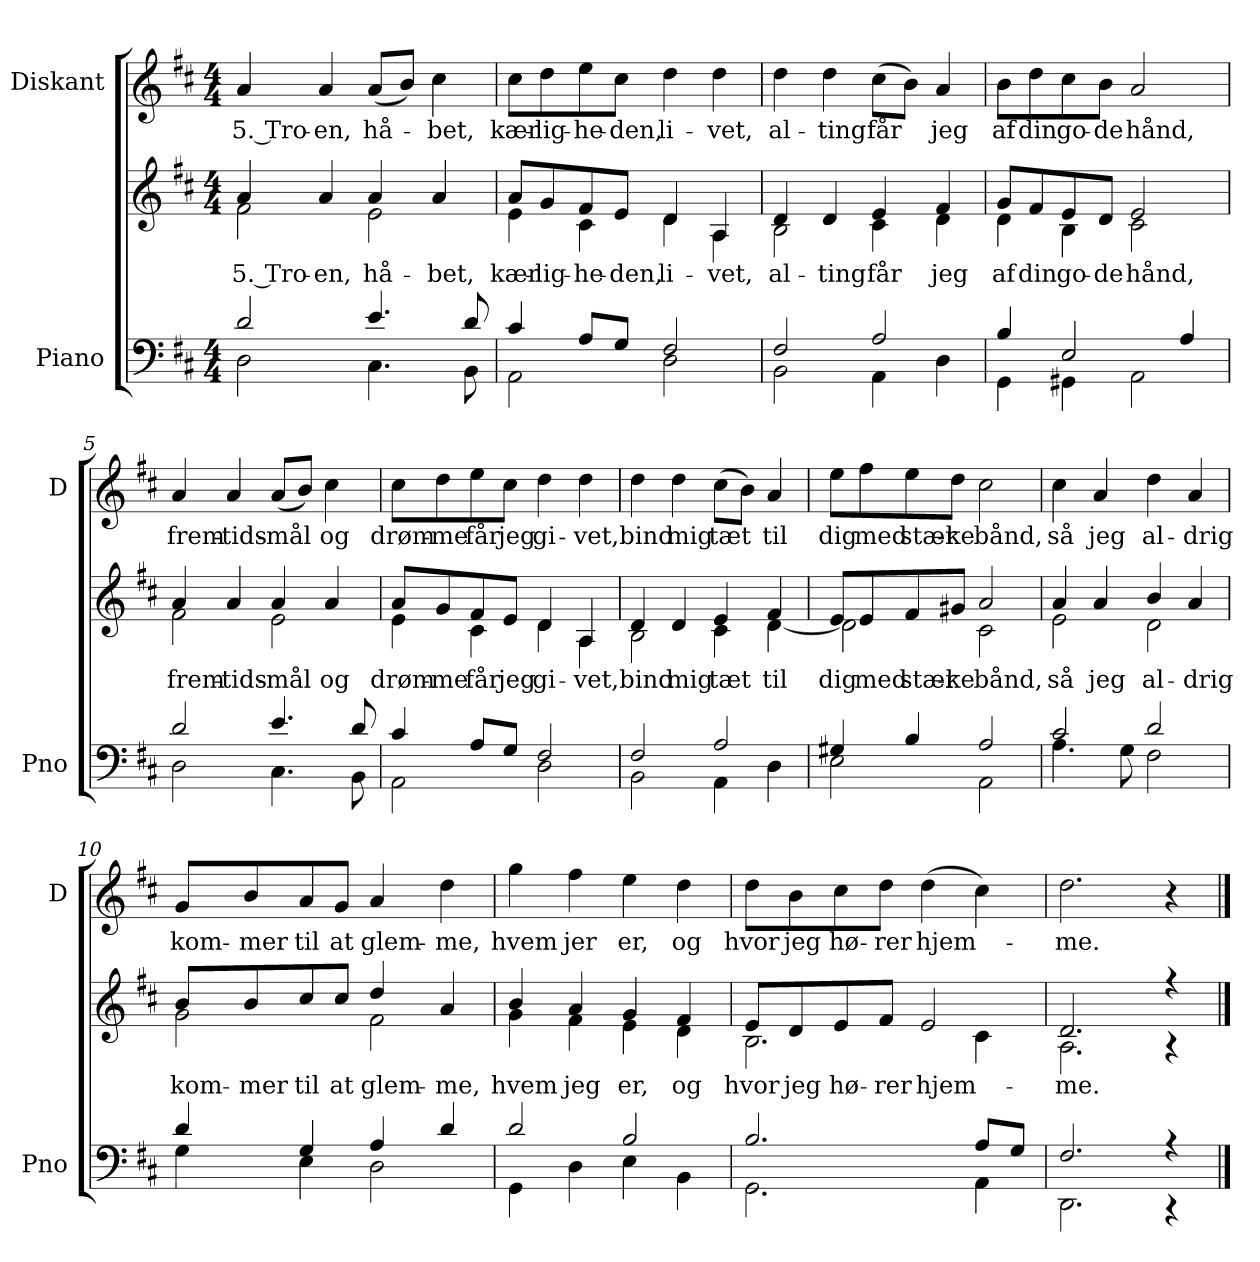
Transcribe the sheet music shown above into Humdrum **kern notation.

**kern	**kern	**text	**kern	**text
*part2	*part2	*part2	*part1	*part1
*staff3	*staff2	*staff2	*staff1	*staff1
*I"Piano	*	*	*I"Diskant	*
*I'Pno	*	*	*I'D	*
*clefF4	*clefG2	*	*clefG2	*
*k[f#c#]	*k[f#c#]	*	*k[f#c#]	*
*M4/4	*M4/4	*	*M4/4	*
=1	=1	=1	=1	=1
*^	*	*	*	*
!	!	!	!LO:LY:b	!	!LO:LY:b
*	*	*^	*	*	*
2d/	2D\	4a/	2f#\	5. Tro-	4a/	5. Tro-
!	!	!	!	!LO:LY:b	!	!LO:LY:b
.	.	4a/	.	-en,	4a/	-en,
!	!	!	!	!LO:LY:b	!	!LO:LY:b
4.e/	4.C#\	4a/	2e\	hå-	(8a/L	hå-
.	.	.	.	.	8b/J)	.
!	!	!	!	!LO:LY:b	!	!LO:LY:b
.	.	4a/	.	-bet,	4cc#\	-bet,
8d/	8BB\	.	.	.	.	.
=2	=2	=2	=2	=2	=2	=2
!	!	!	!	!LO:LY:b	!	!LO:LY:b
4c#/	2AA\	8a/L	4e\	kær-	8cc#\L	kær-
!	!	!	!	!LO:LY:b	!	!LO:LY:b
.	.	8g/	.	-lig-	8dd\	-lig-
!	!	!	!	!LO:LY:b	!	!LO:LY:b
8A/L	.	8f#/	4c#\	-he-	8ee\	-he-
!	!	!	!	!LO:LY:b	!	!LO:LY:b
8G/J	.	8e/J	.	-den,	8cc#\J	-den,
!	!	!	!	!LO:LY:b	!	!LO:LY:b
2F#/	2D\	4d/	4d\	li-	4dd\	li-
!	!	!	!	!LO:LY:b	!	!LO:LY:b
.	.	4A/	4A\	-vet,	4dd\	-vet,
=3	=3	=3	=3	=3	=3	=3
!	!	!	!	!LO:LY:b	!	!LO:LY:b
2F#/	2BB\	4d/	2B\	al-	4dd\	al-
!	!	!	!	!LO:LY:b	!	!LO:LY:b
.	.	4d/	.	-ting	4dd\	-ting
!	!	!	!	!LO:LY:b	!	!LO:LY:b
2A/	4AA\	4e/	4c#\	får	(8cc#\L	får
.	.	.	.	.	8b\J)	.
!	!	!	!	!LO:LY:b	!	!LO:LY:b
.	4D\	4f#/	4d\	jeg	4a/	jeg
=4	=4	=4	=4	=4	=4	=4
!	!	!	!	!LO:LY:b	!	!LO:LY:b
4B/	4GG\	8g/L	4d\	af	8b\L	af
!	!	!	!	!LO:LY:b	!	!LO:LY:b
.	.	8f#/	.	din	8dd\	din
!	!	!	!	!LO:LY:b	!	!LO:LY:b
2E/	4GG#X\	8e/	4B\	go-	8cc#\	go-
!	!	!	!	!LO:LY:b	!	!LO:LY:b
.	.	8d/J	.	-de	8b\J	-de
!	!	!	!	!LO:LY:b	!	!LO:LY:b
.	2AA\	2e/	2c#\	hånd,	2a/	hånd,
4A/	.	.	.	.	.	.
!!LO:LB:g=z
=5	=5	=5	=5	=5	=5	=5
!	!	!	!	!LO:LY:b	!	!LO:LY:b
2d/	2D\	4a/	2f#\	frem-	4a/	frem-
!	!	!	!	!LO:LY:b	!	!LO:LY:b
.	.	4a/	.	-tids-	4a/	-tids-
!	!	!	!	!LO:LY:b	!	!LO:LY:b
4.e/	4.C#\	4a/	2e\	-mål	(8a/L	-mål
.	.	.	.	.	8b/J)	.
!	!	!	!	!LO:LY:b	!	!LO:LY:b
.	.	4a/	.	og	4cc#\	og
8d/	8BB\	.	.	.	.	.
=6	=6	=6	=6	=6	=6	=6
!	!	!	!	!LO:LY:b	!	!LO:LY:b
4c#/	2AA\	8a/L	4e\	drøm-	8cc#\L	drøm-
!	!	!	!	!LO:LY:b	!	!LO:LY:b
.	.	8g/	.	-me	8dd\	-me
!	!	!	!	!LO:LY:b	!	!LO:LY:b
8A/L	.	8f#/	4c#\	får	8ee\	får
!	!	!	!	!LO:LY:b	!	!LO:LY:b
8G/J	.	8e/J	.	jeg	8cc#\J	jeg
!	!	!	!	!LO:LY:b	!	!LO:LY:b
2F#/	2D\	4d/	4d\	gi-	4dd\	gi-
!	!	!	!	!LO:LY:b	!	!LO:LY:b
.	.	4A/	4A\	-vet,	4dd\	-vet,
=7	=7	=7	=7	=7	=7	=7
!	!	!	!	!LO:LY:b	!	!LO:LY:b
2F#/	2BB\	4d/	2B\	bind	4dd\	bind
!	!	!	!	!LO:LY:b	!	!LO:LY:b
.	.	4d/	.	mig	4dd\	mig
!	!	!	!	!LO:LY:b	!	!LO:LY:b
2A/	4AA\	4e/	4c#\	tæt	(8cc#\L	tæt
.	.	.	.	.	8b\J)	.
!	!	!	!	!LO:LY:b	!	!LO:LY:b
.	4D\	4f#/	[4d\	til	4a/	til
=8	=8	=8	=8	=8	=8	=8
!	!	!	!	!LO:LY:b	!	!LO:LY:b
4G#X/	2E\	8e/L	2d\]	dig	8ee\L	dig
!	!	!	!	!LO:LY:b	!	!LO:LY:b
.	.	8e/	.	med	8ff#\	med
!	!	!	!	!LO:LY:b	!	!LO:LY:b
4B/	.	8f#/	.	stær-	8ee\	stær-
!	!	!	!	!LO:LY:b	!	!LO:LY:b
.	.	8g#X/J	.	-ke	8dd\J	-ke
!	!	!	!	!LO:LY:b	!	!LO:LY:b
2A/	2AA\	2a/	2c#\	bånd,	2cc#\	bånd,
=9	=9	=9	=9	=9	=9	=9
!	!	!	!	!LO:LY:b	!	!LO:LY:b
2c#/	4.A\	4a/	2e\	så	4cc#\	så
!	!	!	!	!LO:LY:b	!	!LO:LY:b
.	.	4a/	.	jeg	4a/	jeg
.	8G\	.	.	.	.	.
!	!	!	!	!LO:LY:b	!	!LO:LY:b
2d/	2F#\	4b/	2d\	al-	4dd\	al-
!	!	!	!	!LO:LY:b	!	!LO:LY:b
.	.	4a/	.	-drig	4a/	-drig
!!LO:PB:g=z
=10	=10	=10	=10	=10	=10	=10
!	!	!	!	!LO:LY:b	!	!LO:LY:b
4d/	4G\	8b/L	2g\	kom-	8g/L	kom-
!	!	!	!	!LO:LY:b	!	!LO:LY:b
.	.	8b/	.	-mer	8b/	-mer
!	!	!	!	!LO:LY:b	!	!LO:LY:b
4G/	4E\	8cc#/	.	til	8a/	til
!	!	!	!	!LO:LY:b	!	!LO:LY:b
.	.	8cc#/J	.	at	8g/J	at
!	!	!	!	!LO:LY:b	!	!LO:LY:b
4A/	2D\	4dd/	2f#\	glem-	4a/	glem-
!	!	!	!	!LO:LY:b	!	!LO:LY:b
4d/	.	4a/	.	-me,	4dd\	-me,
=11	=11	=11	=11	=11	=11	=11
!	!	!	!	!LO:LY:b	!	!LO:LY:b
2d/	4GG\	4b/	4g\	hvem	4gg\	hvem
!	!	!	!	!LO:LY:b	!	!LO:LY:b
.	4D\	4a/	4f#\	jeg	4ff#\	jer
!	!	!	!	!LO:LY:b	!	!LO:LY:b
2B/	4E\	4g/	4e\	er,	4ee\	er,
!	!	!	!	!LO:LY:b	!	!LO:LY:b
.	4BB\	4f#/	4d\	og	4dd\	og
=12	=12	=12	=12	=12	=12	=12
!	!	!	!	!LO:LY:b	!	!LO:LY:b
2.B/	2.GG\	8e/L	2.B\	hvor	8dd\L	hvor
!	!	!	!	!LO:LY:b	!	!LO:LY:b
.	.	8d/	.	jeg	8b\	jeg
!	!	!	!	!LO:LY:b	!	!LO:LY:b
.	.	8e/	.	hø-	8cc#\	hø-
!	!	!	!	!LO:LY:b	!	!LO:LY:b
.	.	8f#/J	.	-rer	8dd\J	-rer
!	!	!	!	!LO:LY:b	!	!LO:LY:b
.	.	2e/	.	hjem-	(4dd\	hjem-
8A/L	4AA\	.	4c#\	.	4cc#\)	.
8G/J	.	.	.	.	.	.
=13	=13	=13	=13	=13	=13	=13
!	!	!	!	!LO:LY:b	!	!LO:LY:b
2.F#/	2.DD\	2.d/	2.A\	-me.	2.dd\	-me.
4r	4r	4r	4r	.	4r	.
*v	*v	*	*	*	*	*
*	*v	*v	*	*	*
==	==	==	==	==
*-	*-	*-	*-	*-
